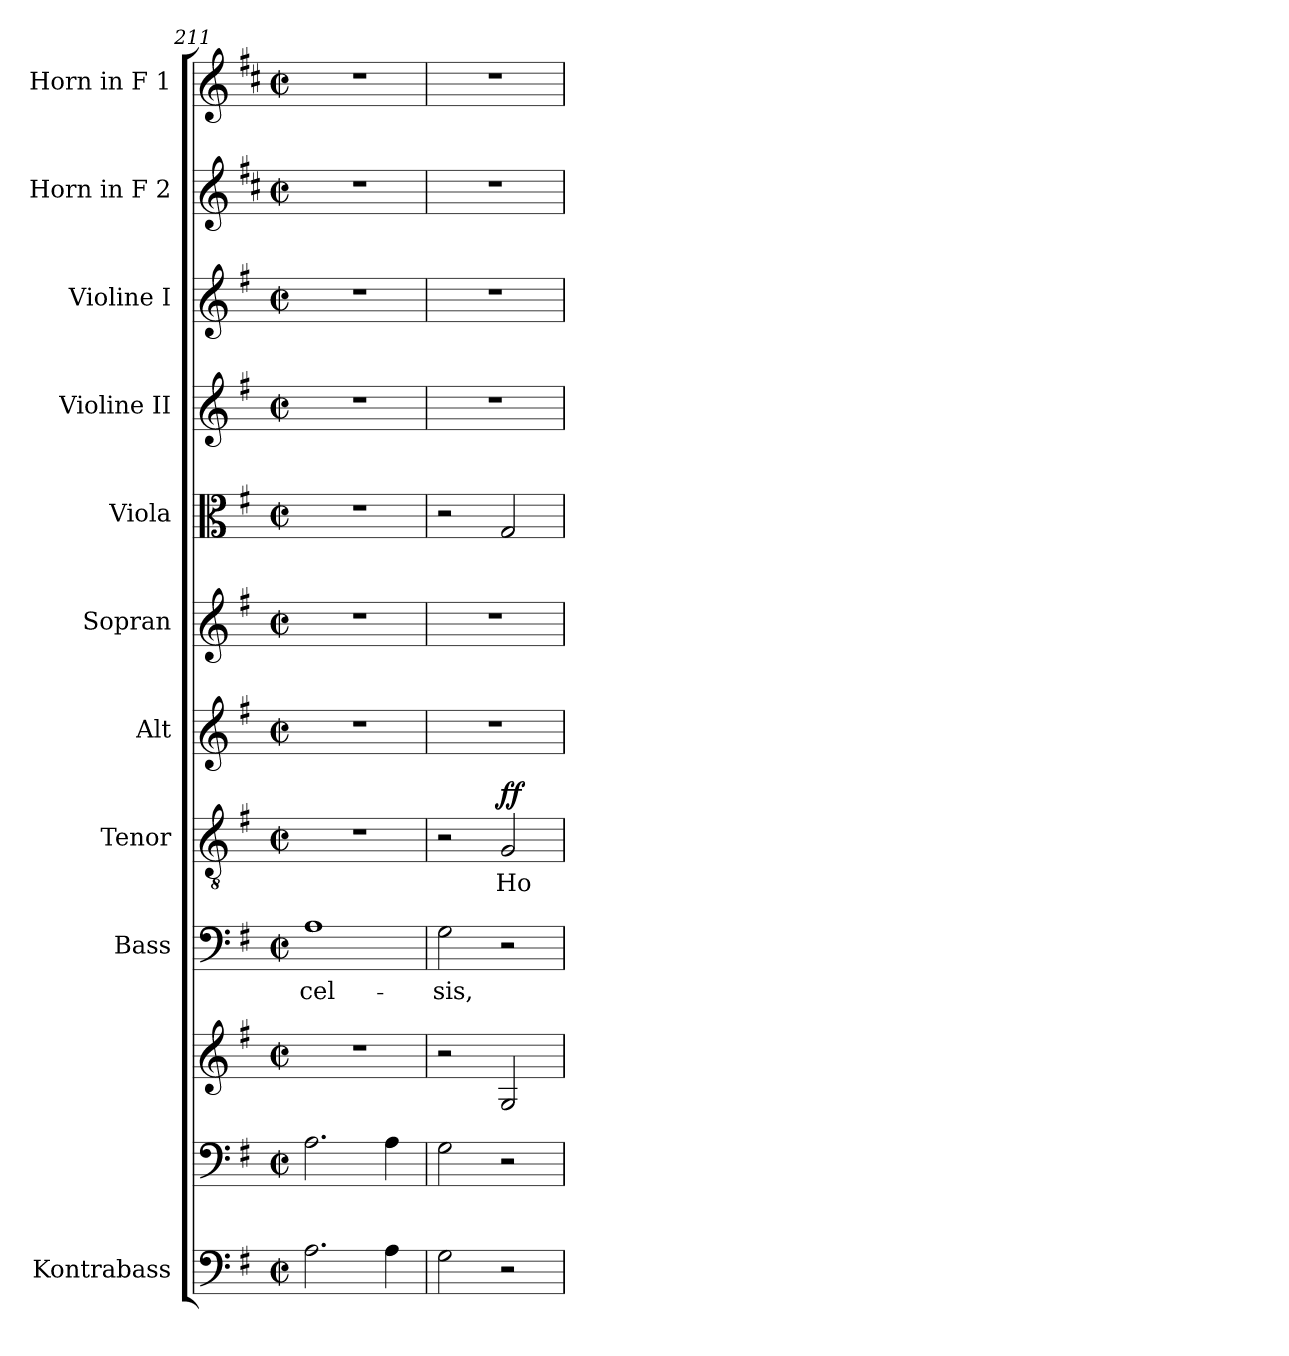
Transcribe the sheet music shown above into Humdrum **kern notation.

**kern	**kern	**kern	**kern	**text	**kern	**text	**dynam	**kern	**kern	**kern	**kern	**kern	**kern	**kern
*part11	*part10	*part10	*part9	*part9	*part8	*part8	*part8	*part7	*part6	*part5	*part4	*part3	*part2	*part1
*staff12	*staff11	*staff10	*staff9	*staff9	*staff8	*staff8	*staff8	*staff7	*staff6	*staff5	*staff4	*staff3	*staff2	*staff1
*I"Kontrabass	*	*	*I"Bass	*	*I"Tenor	*	*	*I"Alt	*I"Sopran	*I"Viola	*I"Violine II	*I"Violine I	*I"Horn in F 2	*I"Horn in F 1
*I'Kb.	*	*	*I'B.	*	*I'T.	*	*	*I'A.	*I'S.	*I'Vla.	*I'Vl. II	*I'Vl. I	*	*
*clefF4	*clefF4	*clefG2	*clefF4	*	*clefGv2	*	*	*clefG2	*clefG2	*clefC3	*clefG2	*clefG2	*clefG2	*clefG2
*ITrd7c12	*	*	*	*	*	*	*	*	*	*	*	*	*ITrd4c7	*ITrd4c7
*k[f#]	*k[f#]	*k[f#]	*k[f#]	*	*k[f#]	*	*	*k[f#]	*k[f#]	*k[f#]	*k[f#]	*k[f#]	*k[f#]	*k[f#]
*G:	*G:	*G:	*G:	*	*G:	*	*	*G:	*G:	*G:	*G:	*G:	*G:	*G:
*M2/2	*M2/2	*M2/2	*M2/2	*	*M2/2	*	*	*M2/2	*M2/2	*M2/2	*M2/2	*M2/2	*M2/2	*M2/2
*met(c|)	*met(c|)	*met(c|)	*met(c|)	*	*met(c|)	*	*	*met(c|)	*met(c|)	*met(c|)	*met(c|)	*met(c|)	*met(c|)	*met(c|)
=211	=211	=211	=211	=211	=211	=211	=211	=211	=211	=211	=211	=211	=211	=211
!	!	!	!	!LO:LY:b	!	!	!	!	!	!	!	!	!	!
2.AA\	2.A\	1r	1A	-cel-	1r	.	.	1r	1r	1r	1r	1r	1r	1r
4AA\	4A\	.	.	.	.	.	.	.	.	.	.	.	.	.
=212	=212	=212	=212	=212	=212	=212	=212	=212	=212	=212	=212	=212	=212	=212
!	!	!	!	!LO:LY:b	!	!	!	!	!	!	!	!	!	!
2GG\	2G\	2r	2G\	-sis,	2r	.	.	1r	1r	2r	1r	1r	1r	1r
!	!	!	!	!	!	!LO:LY:b	!LO:DY:a	!	!	!	!	!	!	!
2r	2r	2G/	2r	.	2G/	Ho-	ff	.	.	2G/	.	.	.	.
=	=	=	=	=	=	=	=	=	=	=	=	=	=	=
*-	*-	*-	*-	*-	*-	*-	*-	*-	*-	*-	*-	*-	*-	*-
